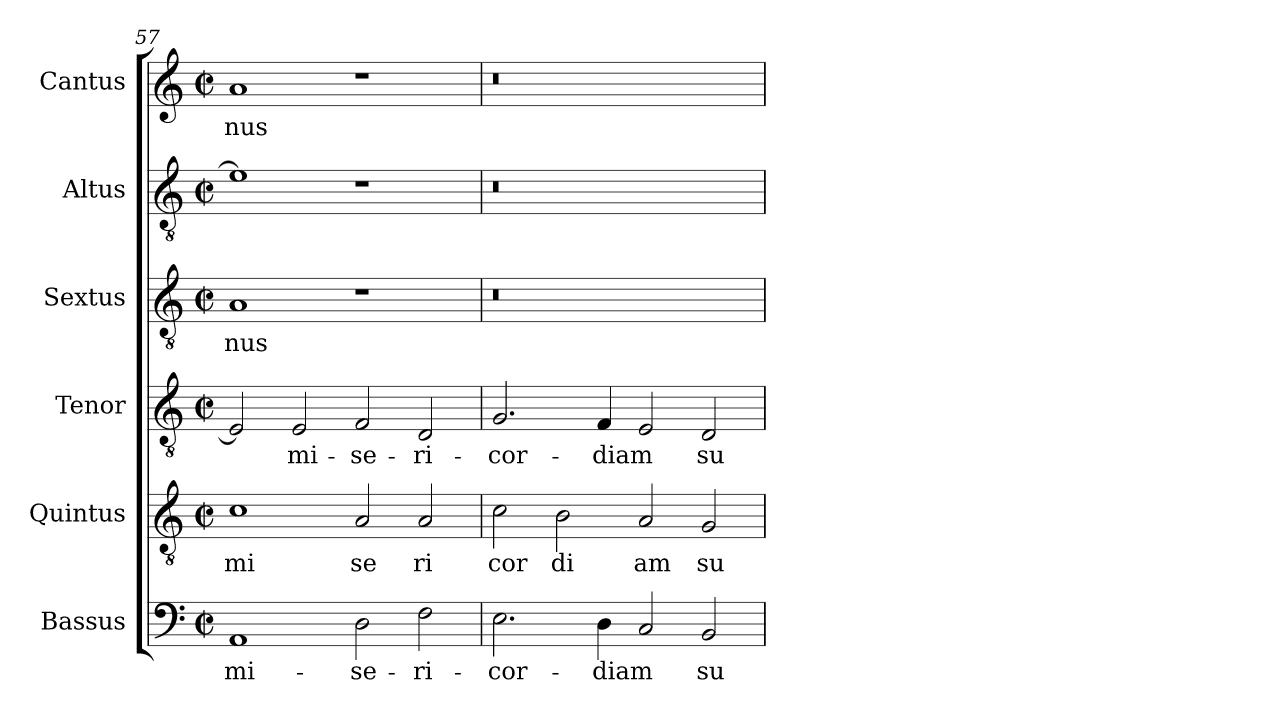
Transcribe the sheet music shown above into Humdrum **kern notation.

**kern	**text	**kern	**text	**kern	**text	**kern	**text	**kern	**text	**kern	**text
*part6	*part6	*part5	*part5	*part4	*part4	*part3	*part3	*part2	*part2	*part1	*part1
*staff6	*staff6	*staff5	*staff5	*staff4	*staff4	*staff3	*staff3	*staff2	*staff2	*staff1	*staff1
*I"Bassus	*	*I"Quintus	*	*I"Tenor	*	*I"Sextus	*	*I"Altus	*	*I"Cantus	*
*clefF4	*	*clefGv2	*	*clefGv2	*	*clefGv2	*	*clefGv2	*	*clefG2	*
*k[]	*	*k[]	*	*k[]	*	*k[]	*	*k[]	*	*k[]	*
*C:	*	*C:	*	*C:	*	*C:	*	*C:	*	*C:	*
*M2/2	*	*M2/2	*	*M2/2	*	*M2/2	*	*M2/2	*	*M2/2	*
*met(c|)	*	*met(c|)	*	*met(c|)	*	*met(c|)	*	*met(c|)	*	*met(c|)	*
=57	=57	=57	=57	=57	=57	=57	=57	=57	=57	=57	=57
!	!LO:LY:b	!	!LO:LY:b:cj	!	!LO:LY:b:cj	!	!LO:LY:b:cj	!	!LO:LY:b:cj	!	!LO:LY:b
1AA	mi-	1c	mi	2E/]	.	1A	nus	1e]	.	1a	-nus
!	!	!	!	!	!LO:LY:b:cj	!	!	!	!	!	!
.	.	.	.	2E/	mi-	.	.	.	.	.	.
!	!LO:LY:b	!	!LO:LY:b:cj	!	!LO:LY:b:cj	!	!	!	!	!	!
2D\	-se-	2A/	se	2F/	-se-	1r	.	1r	.	1r	.
!	!LO:LY:b	!	!LO:LY:b:cj	!	!LO:LY:b:cj	!	!	!	!	!	!
2F\	-ri-	2A/	ri	2D/	-ri-	.	.	.	.	.	.
=58	=58	=58	=58	=58	=58	=58	=58	=58	=58	=58	=58
!	!LO:LY:b	!	!LO:LY:b:cj	!	!LO:LY:b:cj	!	!	!	!	!	!
2.E\	-cor-	2c\	cor	2.G/	-cor-	0r	.	0r	.	0r	.
!	!	!	!LO:LY:b:cj	!	!	!	!	!	!	!	!
.	.	2B\	di	.	.	.	.	.	.	.	.
!	!LO:LY:b	!	!	!	!LO:LY:b:cj	!	!	!	!	!	!
4D\	-diam	.	.	4F/	-diam	.	.	.	.	.	.
!	!LO:LY:b	!	!LO:LY:b:cj	!	!LO:LY:b:cj	!	!	!	!	!	!
2C/	.	2A/	am	2E/	.	.	.	.	.	.	.
!	!LO:LY:b	!	!LO:LY:b:cj	!	!LO:LY:b:cj	!	!	!	!	!	!
2BB/	su-	2G/	su	2D/	su-	.	.	.	.	.	.
=	=	=	=	=	=	=	=	=	=	=	=
*-	*-	*-	*-	*-	*-	*-	*-	*-	*-	*-	*-
